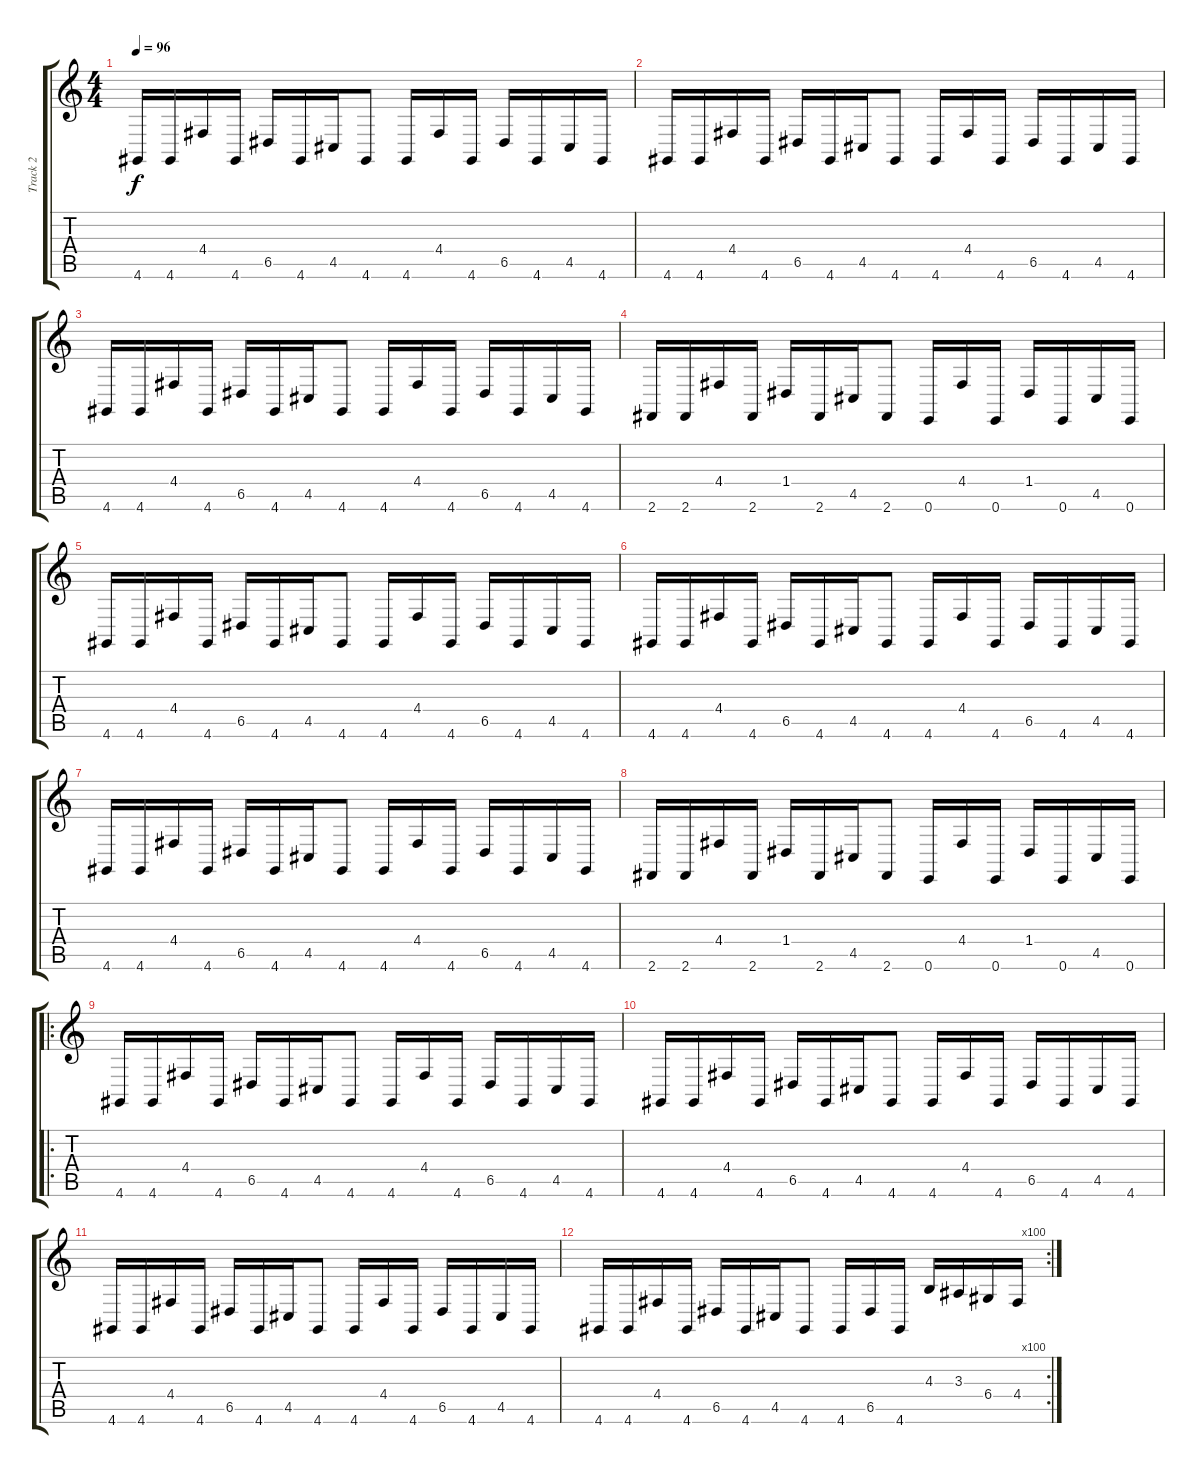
\track ("Track 2" "Track 2") {instrument churchorgan}
\staff {score tabs}
\tuning (E4 B3 G3 D3 A2 E2) {hide}
\ts (4 4)
\tempo 96
\clef g2
\ks c
4.6.16{dy f instrument churchorgan} 4.6.16 4.4.16 4.6.16 6.5.16 4.6.16 4.5.16 4.6.8 4.6.16 4.4.16 4.6.16 6.5.16 4.6.16 4.5.16 4.6.16 |
4.6.16 4.6.16 4.4.16 4.6.16 6.5.16 4.6.16 4.5.16 4.6.8 4.6.16 4.4.16 4.6.16 6.5.16 4.6.16 4.5.16 4.6.16 |
4.6.16 4.6.16 4.4.16 4.6.16 6.5.16 4.6.16 4.5.16 4.6.8 4.6.16 4.4.16 4.6.16 6.5.16 4.6.16 4.5.16 4.6.16 |
2.6.16 2.6.16 4.4.16 2.6.16 1.4.16 2.6.16 4.5.16 2.6.8 0.6.16 4.4.16 0.6.16 1.4.16 0.6.16 4.5.16 0.6.16 |
4.6.16 4.6.16 4.4.16 4.6.16 6.5.16 4.6.16 4.5.16 4.6.8 4.6.16 4.4.16 4.6.16 6.5.16 4.6.16 4.5.16 4.6.16 |
4.6.16 4.6.16 4.4.16 4.6.16 6.5.16 4.6.16 4.5.16 4.6.8 4.6.16 4.4.16 4.6.16 6.5.16 4.6.16 4.5.16 4.6.16 |
4.6.16 4.6.16 4.4.16 4.6.16 6.5.16 4.6.16 4.5.16 4.6.8 4.6.16 4.4.16 4.6.16 6.5.16 4.6.16 4.5.16 4.6.16 |
2.6.16 2.6.16 4.4.16 2.6.16 1.4.16 2.6.16 4.5.16 2.6.8 0.6.16 4.4.16 0.6.16 1.4.16 0.6.16 4.5.16 0.6.16 |
\ro
4.6.16 4.6.16 4.4.16 4.6.16 6.5.16 4.6.16 4.5.16 4.6.8 4.6.16 4.4.16 4.6.16 6.5.16 4.6.16 4.5.16 4.6.16 |
4.6.16 4.6.16 4.4.16 4.6.16 6.5.16 4.6.16 4.5.16 4.6.8 4.6.16 4.4.16 4.6.16 6.5.16 4.6.16 4.5.16 4.6.16 |
4.6.16 4.6.16 4.4.16 4.6.16 6.5.16 4.6.16 4.5.16 4.6.8 4.6.16 4.4.16 4.6.16 6.5.16 4.6.16 4.5.16 4.6.16 |
\rc 100
4.6.16 4.6.16 4.4.16 4.6.16 6.5.16 4.6.16 4.5.16 4.6.8 4.6.16 6.5.16 4.6.16 4.3.16 3.3.16 6.4.16 4.4.16
